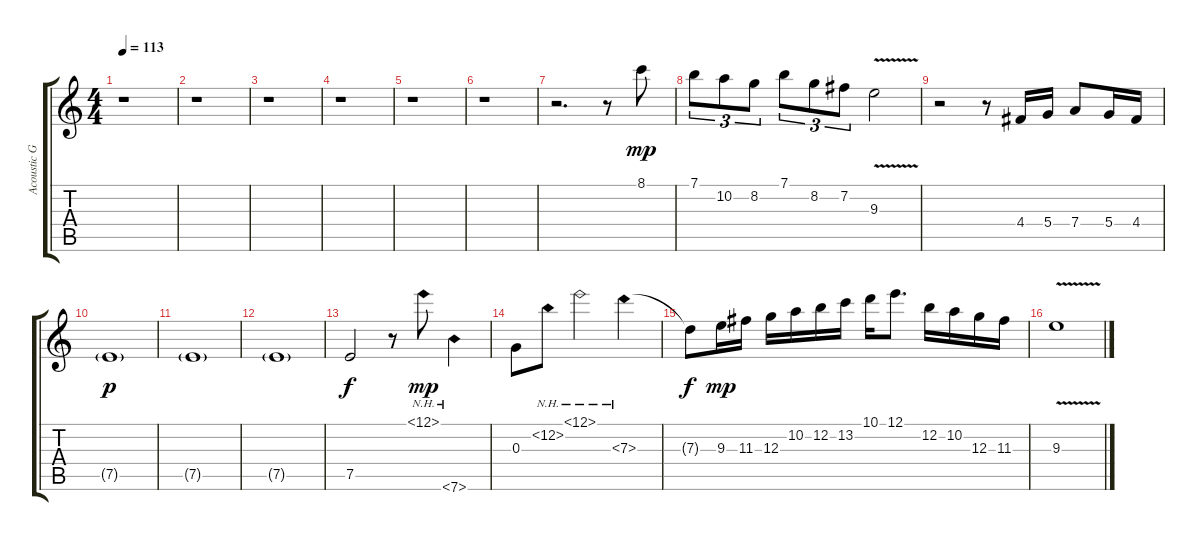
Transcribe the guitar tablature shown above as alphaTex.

\track ("Acoustic Guitar I" "Acoustic G") {instrument acousticguitarsteel}
\staff {score tabs}
\tuning (E4 B3 G3 D3 A2 E2) {hide}
\ts (4 4)
\tempo 113
\clef g2
\ks c
r.1{dy mp} |
r.1 |
r.1 |
r.1 |
r.1 |
r.1 |
r.2{d} r.8 8.1.8 |
7.1.8{tu (3 2)} 10.2.8{tu (3 2)} 8.2.8{tu (3 2)} 7.1.8{tu (3 2)} 8.2.8{tu (3 2)} 7.2.8{tu (3 2)} 9.3{v}.2 |
r.2 r.8 4.4.16 5.4.16 7.4.8 5.4.16 4.4.16 |
7.5{g}.1{dy p} |
7.5{g}.1 |
7.5{g}.1 |
7.5.2{dy f} r.8 12.1{nh}.8{dy mp} 7.6{nh}.4 |
0.3.8 12.2{nh}.8 12.1{nh}.2 7.3{nh}.4 |
7.3{t}.8{dy f} 9.3.16{dy mp} 11.3.16 12.3.16 10.2.16 12.2.16 13.2.16 10.1.16 12.1.8{d} 12.2.16 10.2.16 12.3.16 11.3.16 |
9.3{v}.1
